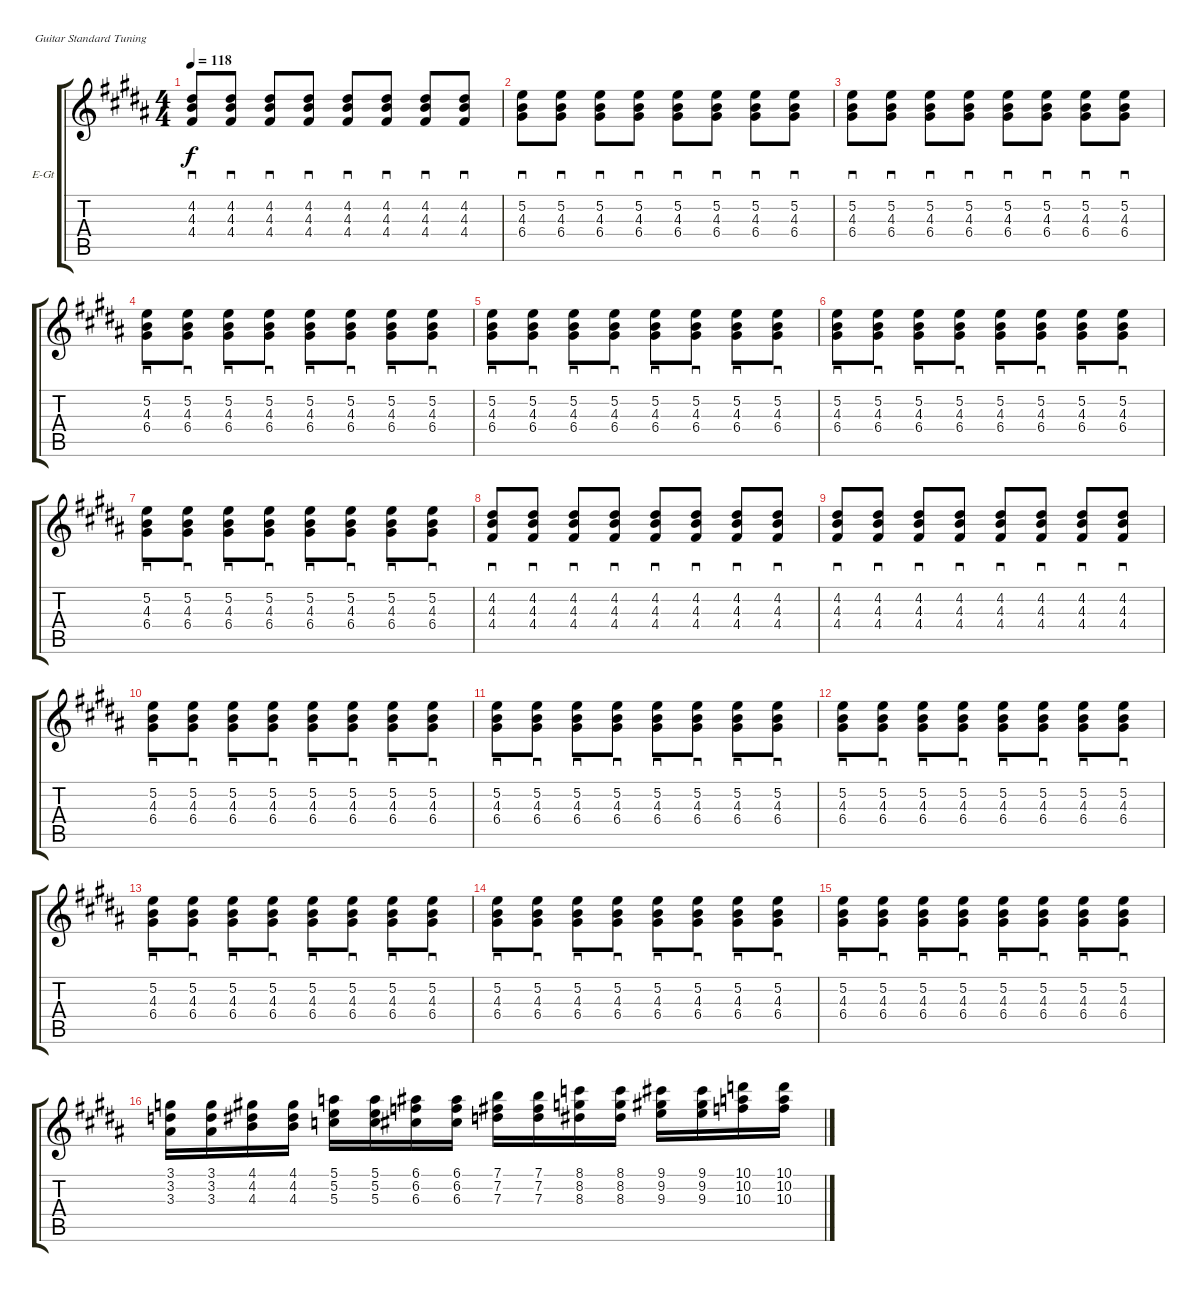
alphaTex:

\bracketExtendMode groupsimilarinstruments
\firstSystemTrackNameOrientation horizontal
\otherSystemsTrackNameOrientation horizontal
\track ("Nick Valensi" "E-Gt") {instrument overdrivenguitar}
\staff {score tabs}
\tuning (E4 B3 G3 D3 A2 E2)
\ts (4 4)
\tempo 118
\clef g2
\ks b
(4.2 4.3 4.4).8{sd dy f} (4.2 4.3 4.4).8{sd} (4.2 4.3 4.4).8{sd} (4.2 4.3 4.4).8{sd} (4.2 4.3 4.4).8{sd} (4.2 4.3 4.4).8{sd} (4.2 4.3 4.4).8{sd} (4.2 4.3 4.4).8{sd} |
(5.2 4.3 6.4).8{sd} (5.2 4.3 6.4).8{sd} (5.2 4.3 6.4).8{sd} (5.2 4.3 6.4).8{sd} (5.2 4.3 6.4).8{sd} (5.2 4.3 6.4).8{sd} (5.2 4.3 6.4).8{sd} (5.2 4.3 6.4).8{sd} |
(5.2 4.3 6.4).8{sd} (5.2 4.3 6.4).8{sd} (5.2 4.3 6.4).8{sd} (5.2 4.3 6.4).8{sd} (5.2 4.3 6.4).8{sd} (5.2 4.3 6.4).8{sd} (5.2 4.3 6.4).8{sd} (5.2 4.3 6.4).8{sd} |
(5.2 4.3 6.4).8{sd} (5.2 4.3 6.4).8{sd} (5.2 4.3 6.4).8{sd} (5.2 4.3 6.4).8{sd} (5.2 4.3 6.4).8{sd} (5.2 4.3 6.4).8{sd} (5.2 4.3 6.4).8{sd} (5.2 4.3 6.4).8{sd} |
(5.2 4.3 6.4).8{sd} (5.2 4.3 6.4).8{sd} (5.2 4.3 6.4).8{sd} (5.2 4.3 6.4).8{sd} (5.2 4.3 6.4).8{sd} (5.2 4.3 6.4).8{sd} (5.2 4.3 6.4).8{sd} (5.2 4.3 6.4).8{sd} |
(5.2 4.3 6.4).8{sd} (5.2 4.3 6.4).8{sd} (5.2 4.3 6.4).8{sd} (5.2 4.3 6.4).8{sd} (5.2 4.3 6.4).8{sd} (5.2 4.3 6.4).8{sd} (5.2 4.3 6.4).8{sd} (5.2 4.3 6.4).8{sd} |
(5.2 4.3 6.4).8{sd} (5.2 4.3 6.4).8{sd} (5.2 4.3 6.4).8{sd} (5.2 4.3 6.4).8{sd} (5.2 4.3 6.4).8{sd} (5.2 4.3 6.4).8{sd} (5.2 4.3 6.4).8{sd} (5.2 4.3 6.4).8{sd} |
(4.2 4.3 4.4).8{sd} (4.2 4.3 4.4).8{sd} (4.2 4.3 4.4).8{sd} (4.2 4.3 4.4).8{sd} (4.2 4.3 4.4).8{sd} (4.2 4.3 4.4).8{sd} (4.2 4.3 4.4).8{sd} (4.2 4.3 4.4).8{sd} |
(4.2 4.3 4.4).8{sd} (4.2 4.3 4.4).8{sd} (4.2 4.3 4.4).8{sd} (4.2 4.3 4.4).8{sd} (4.2 4.3 4.4).8{sd} (4.2 4.3 4.4).8{sd} (4.2 4.3 4.4).8{sd} (4.2 4.3 4.4).8{sd} |
(5.2 4.3 6.4).8{sd} (5.2 4.3 6.4).8{sd} (5.2 4.3 6.4).8{sd} (5.2 4.3 6.4).8{sd} (5.2 4.3 6.4).8{sd} (5.2 4.3 6.4).8{sd} (5.2 4.3 6.4).8{sd} (5.2 4.3 6.4).8{sd} |
(5.2 4.3 6.4).8{sd} (5.2 4.3 6.4).8{sd} (5.2 4.3 6.4).8{sd} (5.2 4.3 6.4).8{sd} (5.2 4.3 6.4).8{sd} (5.2 4.3 6.4).8{sd} (5.2 4.3 6.4).8{sd} (5.2 4.3 6.4).8{sd} |
(5.2 4.3 6.4).8{sd} (5.2 4.3 6.4).8{sd} (5.2 4.3 6.4).8{sd} (5.2 4.3 6.4).8{sd} (5.2 4.3 6.4).8{sd} (5.2 4.3 6.4).8{sd} (5.2 4.3 6.4).8{sd} (5.2 4.3 6.4).8{sd} |
(5.2 4.3 6.4).8{sd} (5.2 4.3 6.4).8{sd} (5.2 4.3 6.4).8{sd} (5.2 4.3 6.4).8{sd} (5.2 4.3 6.4).8{sd} (5.2 4.3 6.4).8{sd} (5.2 4.3 6.4).8{sd} (5.2 4.3 6.4).8{sd} |
(5.2 4.3 6.4).8{sd} (5.2 4.3 6.4).8{sd} (5.2 4.3 6.4).8{sd} (5.2 4.3 6.4).8{sd} (5.2 4.3 6.4).8{sd} (5.2 4.3 6.4).8{sd} (5.2 4.3 6.4).8{sd} (5.2 4.3 6.4).8{sd} |
(5.2 4.3 6.4).8{sd} (5.2 4.3 6.4).8{sd} (5.2 4.3 6.4).8{sd} (5.2 4.3 6.4).8{sd} (5.2 4.3 6.4).8{sd} (5.2 4.3 6.4).8{sd} (5.2 4.3 6.4).8{sd} (5.2 4.3 6.4).8{sd} |
(3.1 3.2 3.3).16 (3.1 3.2 3.3).16 (4.1 4.2 4.3).16 (4.1 4.2 4.3).16 (5.1 5.2 5.3).16 (5.1 5.2 5.3).16 (6.1 6.2 6.3).16 (6.1 6.2 6.3).16 (7.1 7.2 7.3).16 (7.1 7.2 7.3).16 (8.1 8.2 8.3).16 (8.1 8.2 8.3).16 (9.1 9.2 9.3).16 (9.1 9.2 9.3).16 (10.1 10.2 10.3).16 (10.1 10.2 10.3).16
